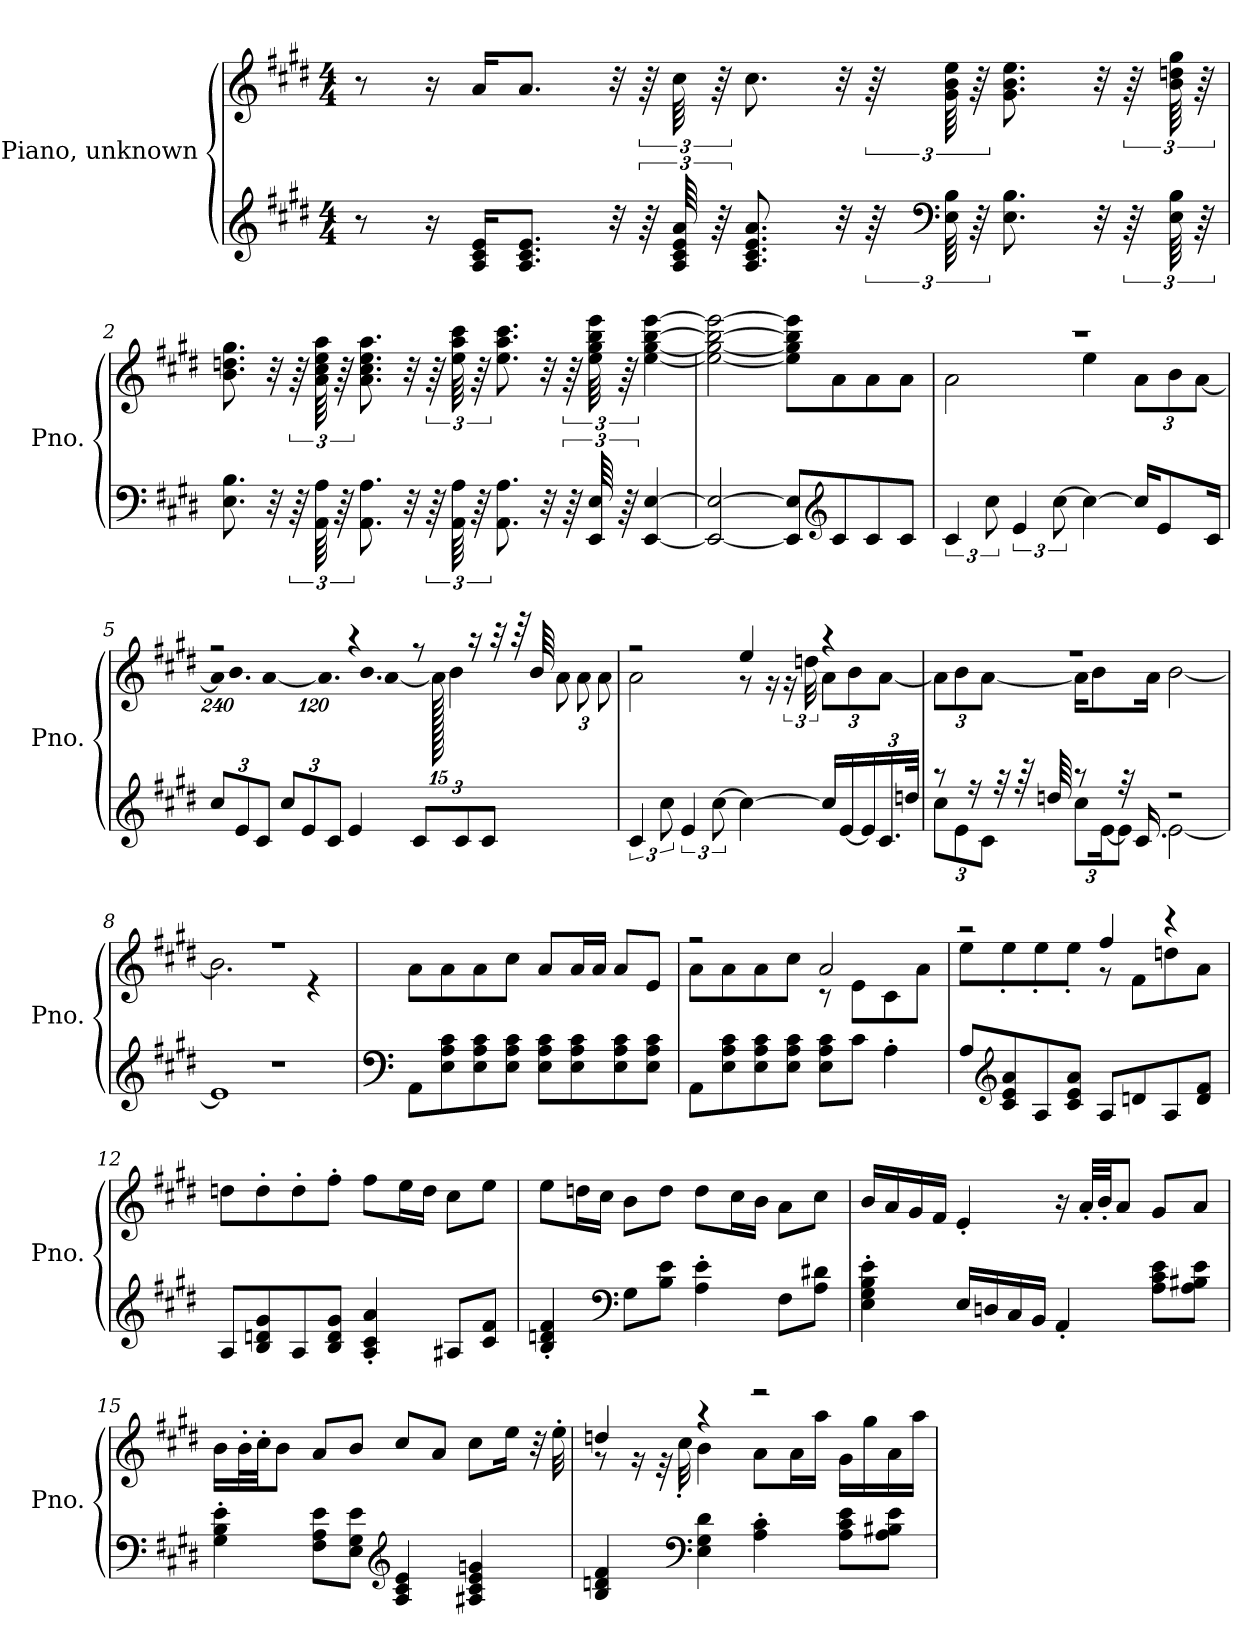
**kern	**kern
*part1	*part1
*staff2	*staff1
*I"Piano, unknown	*
*I'Pno.	*
*clefG2	*clefG2
*k[f#c#g#d#]	*k[f#c#g#d#]
*M4/4	*M4/4
*MM120	*MM120
=1	=1
8r	8r
16r	16r
16A/ 16c#/ 16e/KL	16a/KL
8.A/ 8.c#/ 8.e/J	8.a/J
32r	32r
96r	96r
96A/ 96c#/ 96e/ 96a/	96cc#\
96r	96r
8.A/ 8.c#/ 8.e/ 8.a/	8.cc#\
32r	32r
96r	96r
*clefF4	*
96E\ 96B\	96g#\ 96b\ 96ee\
96r	96r
8.E\ 8.B\	8.g#\ 8.b\ 8.ee\
32r	32r
96r	96r
96E\ 96B\	96b\ 96ddn\ 96gg#\
96r	96r
=2	=2
8.E\ 8.B\	8.b\ 8.ddn\ 8.gg#\
32r	32r
96r	96r
96AA\ 96A\	96a\ 96cc#\ 96ee\ 96aa\
96r	96r
8.AA\ 8.A\	8.a\ 8.cc#\ 8.ee\ 8.aa\
32r	32r
96r	96r
96AA\ 96A\	96ee\ 96aa\ 96ccc#\
96r	96r
8.AA\ 8.A\	8.ee\ 8.aa\ 8.ccc#\
32r	32r
96r	96r
96EE/ 96E/	96ee\ 96gg#\ 96bb\ 96eee\
96r	96r
[4EE/ [4E/	[4ee\ [4gg#\ [4bb\ [4eee\
!!LO:LB:g=z
=3	=3
2EE/_ 2E/_	2ee\_ 2gg#\_ 2bb\_ 2eee\_
8EE/] 8E/]L	8ee\] 8gg#\] 8bb\] 8eee\]L
*clefG2	*
8c#/	8a\
8c#/	8a\
8c#/J	8a\J
=4	=4
*	*^
6c#/	1r	2a\
12cc#\	.	.
6e/	.	.
[12cc#\	.	.
4cc#\_	.	4ee\
*	*	*Xbrackettup
16cc#/KL]	.	12a\L
8e/	.	.
.	.	12b\
.	.	[12a\J
16c#/Jk	.	.
=5	=5	=5
*Xbrackettup	*	*
!	!	!LO:N:vis=16
12cc#/L	2r	1920%137a\LL]
!	!	!LO:N:vis=16.
.	.	960%103b\
12e/	.	.
12c#/J	.	.
!	!	!LO:N:vis=32
.	.	[640%23a\K
!	!	!LO:N:vis=16.
.	.	960%103a\]
12cc#/L	.	.
!	!	!LO:N:vis=16.
.	.	960%103b\
12e/	.	.
12c#/J	.	.
.	.	[240%17a\J
4e/	4r	1920a\]
.	.	4b\
12c#/L	8r	.
.	.	12a\L
12c#/	.	.
.	.	12a\
.	16r	.
12c#/J	.	.
.	.	12a\J
.	32r	.
.	64r	.
.	64b/	.
1920ryy	1920ryy	.
!!LO:LB:g=z	!!
=6	=6	=6
*brackettup	*	*
6c#/	2r	2a\
12cc#\	.	.
6e/	.	.
[12cc#\	.	.
4cc#\_	4ee/	8r
.	.	16r
*	*	*brackettup
.	.	24r
.	.	48ddn\
*	*	*Xbrackettup
16cc#/LL]	4r	12a\L
[16e/	.	.
.	.	12b\
*Xbrackettup	*	*
24e/]	.	.
24.c#/	.	[12a\J
48ddn/JJk	.	.
=7	=7	=7
*^	*	*
8r	12cc#\L	1r	12a\L]
.	12e\	.	12b\
16r	.	.	.
.	12c#\J	.	[12a\J
32r	.	.	.
64r	.	.	.
64ddn/	.	.	.
8r	12cc#\L	.	16a\KL]
.	.	.	8b\
.	[24e\K	.	.
32r	8e\J]	.	.
16.c#/	.	.	.
.	.	.	16a\Jk
2r	[2e\	.	[2b\
=8	=8	=8	=8
1r	1e]	1r	2.b\]
.	.	.	4r
*v	*v	*	*
*	*v	*v
!!LO:LB:g=z
=9	=9
*clefF4	*
8AA\L	8a\L
8E\ 8A\ 8c#\	8a\
8E\ 8A\ 8c#\	8a\
8E\ 8A\ 8c#\J	8cc#\J
8E\ 8A\ 8c#\L	8a/L
8E\ 8A\ 8c#\	16a/L
.	16a/JJ
8E\ 8A\ 8c#\	8a/L
8E\ 8A\ 8c#\J	8e/J
=10	=10
*	*^
8AA\L	2r	8a\L
8E\ 8A\ 8c#\	.	8a\
8E\ 8A\ 8c#\	.	8a\
8E\ 8A\ 8c#\J	.	8cc#\J
8E\ 8A\ 8c#\L	2a/	8r
8c#\J	.	8e\L
4A'\	.	8c#\
.	.	8a\J
=11	=11	=11
8A/L	2r	8ee\L
*clefG2	*	*
8c#/ 8e/ 8a/	.	8ee'\
8A/	.	8ee'\
8c#/ 8e/ 8a/J	.	8ee'\J
8A/L	4ff#/	8r
8dn/	.	8f#\L
8A/	4r	8ddn\
8d/ 8f#/J	.	8a\J
*	*v	*v
!!LO:LB:g=z
=12	=12
8A/L	8ddn\L
8B/ 8dn/ 8g#/	8dd'\
8A/	8dd'\
8B/ 8d/ 8g#/J	8ff#'\J
4A/' 4c#/' 4a/'	8ff#\L
.	16ee\L
.	16dd\JJ
8A#X/L	8cc#\L
8c#/ 8f#/J	8ee\J
=13	=13
4B/' 4dn/' 4f#/'	8ee\L
.	16ddn\L
.	16cc#\JJ
*clefF4	*
8G#\L	8b\L
8B\ 8e\J	8dd\J
4A\' 4e\'	8dd\L
.	16cc#\L
.	16b\JJ
8F#\L	8a\L
8A\ 8d#X\J	8cc#\J
=14	=14
4E\' 4G#\' 4B\' 4e\'	16b/LL
.	16a/
.	16g#/
.	16f#/JJ
16E/LL	4e'/
16Dn/	.
16C#/	.
16BB/JJ	.
4AA'/	16r
.	32a'/LLL
.	32b'/JJ
.	8a/J
8A\ 8c#\ 8e\L	8g#/L
8A\ 8B#X\ 8e\J	8a/J
!!LO:LB:g=z
=15	=15
4G#\' 4B\' 4e\'	16b\LL
.	32b'\L
.	32cc#'\JJ
.	8b\J
8F#\ 8A\ 8e\L	8a/L
8E\ 8G#\ 8e\J	8b/J
*clefG2	*
4A/ 4c#/ 4e/	8cc#/L
.	8a/J
4A#X/ 4c#/ 4e/ 4gn/	8cc#\L
.	16ee\Jk
.	32r
.	32ee'\
=16	=16
*	*^
4B/ 4dn/ 4f#/	4ddn/	8r
.	.	16r
.	.	32r
.	.	32cc#'\
*clefF4	*	*
4E\ 4G#\ 4d\	4r	4b\
4A\' 4c#\'	2r	8a\L
.	.	16a\L
.	.	16aa\JJ
8A\ 8c#\ 8e\L	.	16g#\LL
.	.	16gg#\
8A\ 8B#X\ 8e\J	.	16a\
.	.	16aa\JJ
*	*v	*v
=	=
*-	*-
